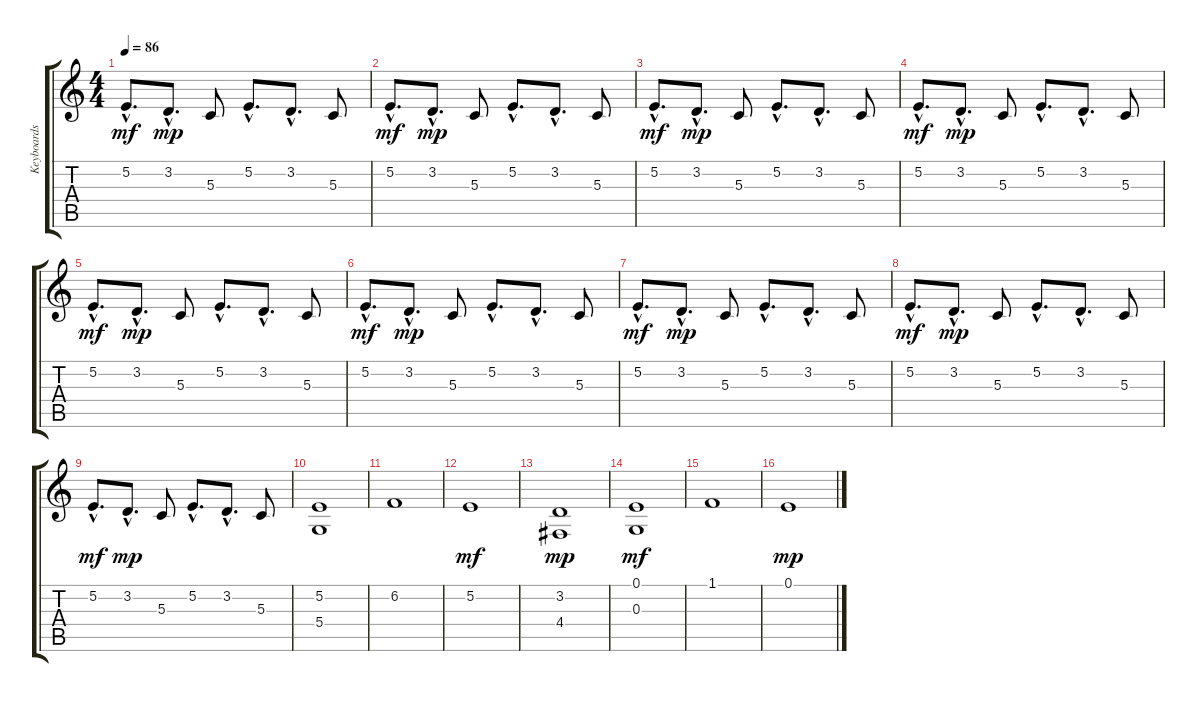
\track ("Keyboards" "Keyboards") {instrument synthstrings2}
\staff {score tabs}
\tuning (E4 B3 G3 D3 A2 E2) {hide}
\ts (4 4)
\tempo 86
\clef g2
\ks c
5.2{hac}.8{d dy mf} 3.2{hac}.8{d dy mp} 5.3.8 5.2{hac}.8{d} 3.2{hac}.8{d} 5.3.8 |
5.2{hac}.8{d dy mf} 3.2{hac}.8{d dy mp} 5.3.8 5.2{hac}.8{d} 3.2{hac}.8{d} 5.3.8 |
5.2{hac}.8{d dy mf} 3.2{hac}.8{d dy mp} 5.3.8 5.2{hac}.8{d} 3.2{hac}.8{d} 5.3.8 |
5.2{hac}.8{d dy mf} 3.2{hac}.8{d dy mp} 5.3.8 5.2{hac}.8{d} 3.2{hac}.8{d} 5.3.8 |
5.2{hac}.8{d dy mf} 3.2{hac}.8{d dy mp} 5.3.8 5.2{hac}.8{d} 3.2{hac}.8{d} 5.3.8 |
5.2{hac}.8{d dy mf} 3.2{hac}.8{d dy mp} 5.3.8 5.2{hac}.8{d} 3.2{hac}.8{d} 5.3.8 |
5.2{hac}.8{d dy mf} 3.2{hac}.8{d dy mp} 5.3.8 5.2{hac}.8{d} 3.2{hac}.8{d} 5.3.8 |
5.2{hac}.8{d dy mf} 3.2{hac}.8{d dy mp} 5.3.8 5.2{hac}.8{d} 3.2{hac}.8{d} 5.3.8 |
5.2{hac}.8{d dy mf} 3.2{hac}.8{d dy mp} 5.3.8 5.2{hac}.8{d} 3.2{hac}.8{d} 5.3.8 |
(5.2 5.4).1 |
6.2.1 |
5.2.1{dy mf} |
(3.2 4.4).1{dy mp} |
(0.1 0.3).1{dy mf} |
1.1.1 |
0.1.1{dy mp}
